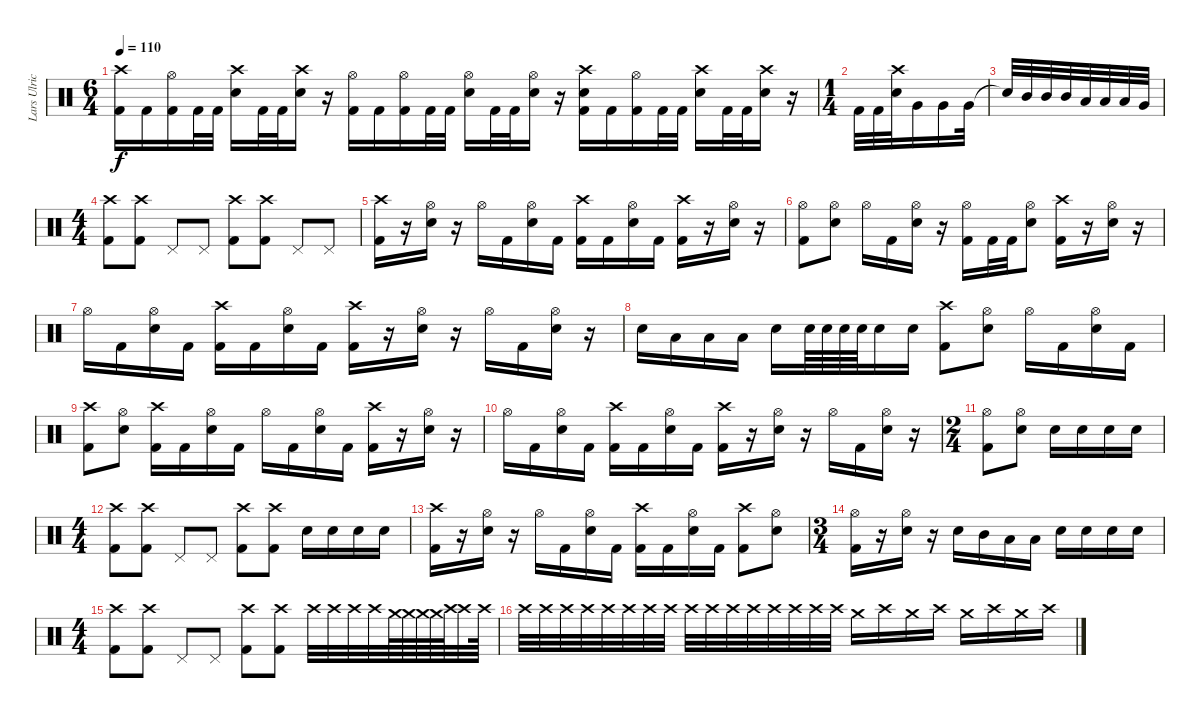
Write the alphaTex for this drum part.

\track ("Lars Ulrich" "Lars Ulric") {instrument percussion}
\staff {score}
\articulation defaults
\ts (6 4)
\tempo 110
\clef neutral
\ks c
("Crash high (hit)" "Kick (hit) 2").16{dy f} "Kick (hit) 2".16 ("Hi-Hat (open)" "Kick (hit) 2").16 "Kick (hit) 2".32 "Kick (hit) 2".32 ("Crash high (hit)" "Snare (hit) 2").16 "Kick (hit) 2".32 "Kick (hit) 2".32 ("Crash high (hit)" "Snare (hit) 2").16 r.16 ("Hi-Hat (open)" "Kick (hit) 2").16 "Kick (hit) 2".16 ("Hi-Hat (open)" "Kick (hit) 2").16 "Kick (hit) 2".32 "Kick (hit) 2".32 ("Hi-Hat (open)" "Snare (hit) 2").16 "Kick (hit) 2".32 "Kick (hit) 2".32 ("Hi-Hat (open)" "Snare (hit) 2").16 r.16 ("Crash high (hit)" "Snare (hit) 2" "Kick (hit) 2").16 "Kick (hit) 2".16 ("Hi-Hat (open)" "Kick (hit) 2").16 "Kick (hit) 2".32 "Kick (hit) 2".32 ("Crash high (hit)" "Snare (hit) 2").16 "Kick (hit) 2".32 "Kick (hit) 2".32 ("Crash high (hit)" "Snare (hit) 2").16 r.16 |
\ts (1 4)
"Kick (hit) 2".32 "Kick (hit) 2".32 ("Crash high (hit)" "Snare (hit) 2").32 "Very Low Tom (hit)".16 "Very Low Tom (hit)".16 "Very Low Tom (hit)".32 |
"Snare (hit)"{t}.32 "Mid Tom (hit)".32 "Mid Tom (hit)".32 "Mid Tom (hit)".32 "Low Tom (hit)".32 "Low Tom (hit)".32 "Low Tom (hit)".32 "Very Low Tom (hit)".32 |
\ts (4 4)
("Crash high (hit)" "Kick (hit) 2").8 ("Crash high (hit)" "Kick (hit) 2").8 "Pedal Hi-Hat (hit)".8 "Pedal Hi-Hat (hit)".8 ("Crash high (hit)" "Kick (hit) 2").8 ("Crash high (hit)" "Kick (hit) 2").8 "Pedal Hi-Hat (hit)".8 "Pedal Hi-Hat (hit)".8 |
("Crash high (hit)" "Kick (hit) 2").16 r.16 ("Hi-Hat (open)" "Snare (hit) 2").16 r.16 "Hi-Hat (open)".16 "Kick (hit) 2".16 ("Hi-Hat (open)" "Snare (hit) 2").16 "Kick (hit) 2".16 ("Crash high (hit)" "Kick (hit) 2").16 "Kick (hit) 2".16 ("Hi-Hat (open)" "Snare (hit) 2").16 "Kick (hit) 2".16 ("Crash high (hit)" "Kick (hit) 2").16 r.16 ("Hi-Hat (open)" "Snare (hit) 2").16 r.16 |
("Hi-Hat (open)" "Kick (hit) 2").8 ("Hi-Hat (open)" "Snare (hit) 2").8 "Hi-Hat (open)".16 "Kick (hit) 2".16 ("Hi-Hat (open)" "Snare (hit) 2").16 r.16 ("Hi-Hat (open)" "Kick (hit) 2").16 "Kick (hit) 2".32 "Kick (hit) 2".32 ("Hi-Hat (open)" "Snare (hit) 2").8 ("Crash high (hit)" "Kick (hit) 2").16 r.16 ("Hi-Hat (open)" "Snare (hit) 2").16 r.16 |
"Hi-Hat (open)".16 "Kick (hit) 2".16 ("Hi-Hat (open)" "Snare (hit) 2").16 "Kick (hit) 2".16 ("Crash high (hit)" "Kick (hit) 2").16 "Kick (hit) 2".16 ("Hi-Hat (open)" "Snare (hit) 2").16 "Kick (hit) 2".16 ("Crash high (hit)" "Kick (hit) 2").16 r.16 ("Hi-Hat (open)" "Snare (hit) 2").16 r.16 "Hi-Hat (open)".16 "Kick (hit) 2".16 ("Hi-Hat (open)" "Snare (hit) 2").16 r.16 |
"Snare (hit) 2".16 "Low Tom (hit)".16 "Low Tom (hit)".16 "Low Tom (hit)".16 "Snare (hit) 2".16 "Snare (hit) 2".64 "Snare (hit) 2".64 "Snare (hit) 2".64 "Snare (hit) 2".64 "Snare (hit) 2".16 "Snare (hit) 2".16 ("Crash high (hit)" "Kick (hit) 2").8 ("Hi-Hat (open)" "Snare (hit) 2").8 "Hi-Hat (open)".16 "Kick (hit) 2".16 ("Hi-Hat (open)" "Snare (hit) 2").16 "Kick (hit) 2".16 |
("Crash high (hit)" "Kick (hit) 2").8 ("Hi-Hat (open)" "Snare (hit) 2").8 ("Crash high (hit)" "Kick (hit) 2").16 "Kick (hit) 2".16 ("Hi-Hat (open)" "Snare (hit) 2").16 "Kick (hit) 2".16 "Hi-Hat (open)".16 "Kick (hit) 2".16 ("Hi-Hat (open)" "Snare (hit) 2").16 "Kick (hit) 2".16 ("Crash high (hit)" "Kick (hit) 2").16 r.16 ("Hi-Hat (open)" "Snare (hit) 2").16 r.16 |
"Hi-Hat (open)".16 "Kick (hit) 2".16 ("Hi-Hat (open)" "Snare (hit) 2").16 "Kick (hit) 2".16 ("Crash high (hit)" "Kick (hit) 2").16 "Kick (hit) 2".16 ("Hi-Hat (open)" "Snare (hit) 2").16 "Kick (hit) 2".16 ("Crash high (hit)" "Kick (hit) 2").16 r.16 ("Hi-Hat (open)" "Snare (hit) 2").16 r.16 "Hi-Hat (open)".16 "Kick (hit) 2".16 ("Hi-Hat (open)" "Snare (hit) 2").16 r.16 |
\ts (2 4)
("Hi-Hat (open)" "Kick (hit) 2").8 ("Hi-Hat (open)" "Snare (hit) 2").8 "Snare (hit) 2".16 "Snare (hit) 2".16 "Snare (hit) 2".16 "Snare (hit) 2".16 |
\ts (4 4)
("Crash high (hit)" "Kick (hit) 2").8 ("Crash high (hit)" "Kick (hit) 2").8 "Pedal Hi-Hat (hit)".8 "Pedal Hi-Hat (hit)".8 ("Crash high (hit)" "Kick (hit) 2").8 ("Crash high (hit)" "Kick (hit) 2").8 "Snare (hit) 2".16 "Snare (hit) 2".16 "Snare (hit) 2".16 "Snare (hit) 2".16 |
("Crash high (hit)" "Kick (hit) 2").16 r.16 ("Hi-Hat (open)" "Snare (hit) 2").16 r.16 "Hi-Hat (open)".16 "Kick (hit) 2".16 ("Hi-Hat (open)" "Snare (hit) 2").16 "Kick (hit) 2".16 ("Crash high (hit)" "Kick (hit) 2").16 "Kick (hit) 2".16 ("Hi-Hat (open)" "Snare (hit) 2").16 "Kick (hit) 2".16 ("Crash high (hit)" "Kick (hit) 2").8 ("Hi-Hat (open)" "Snare (hit) 2").8 |
\ts (3 4)
("Hi-Hat (open)" "Kick (hit) 2").16 r.16 ("Hi-Hat (open)" "Snare (hit) 2").16 r.16 "Snare (hit) 2".16 "Mid Tom (hit)".16 "Low Tom (hit)".16 "Low Tom (hit)".16 "Snare (hit) 2".16 "Snare (hit) 2".16 "Snare (hit) 2".16 "Snare (hit) 2".16 |
\ts (4 4)
("Crash high (hit)" "Kick (hit) 2").8 ("Crash high (hit)" "Kick (hit) 2").8 "Pedal Hi-Hat (hit)".8 "Pedal Hi-Hat (hit)".8 ("Crash high (hit)" "Kick (hit) 2").8 ("Crash high (hit)" "Kick (hit) 2").8 "Crash high (hit)".32 "Crash high (hit)".32 "Crash high (hit)".32 "Crash high (hit)".32 "Crash medium (hit)".64 "Crash medium (hit)".64 "Crash medium (hit)".64 "Crash medium (hit)".64 "Crash high (hit)".64 "Crash high (hit)".32 "Crash high (hit)".64 |
"Crash high (hit)".32 "Crash high (hit)".32 "Crash high (hit)".32 "Crash high (hit)".32 "Crash high (hit)".32 "Crash high (hit)".32 "Crash high (hit)".32 "Crash high (hit)".32 "Crash high (hit)".32 "Crash high (hit)".32 "Crash high (hit)".32 "Crash high (hit)".32 "Crash high (hit)".32 "Crash high (hit)".32 "Crash high (hit)".32 "Crash high (hit)".32 "Crash medium (hit)".16 "Crash high (hit)".16 "Crash medium (hit)".16 "Crash high (hit)".16 "Crash medium (hit)".16 "Crash high (hit)".16 "Crash medium (hit)".16 "Crash high (hit)".16
